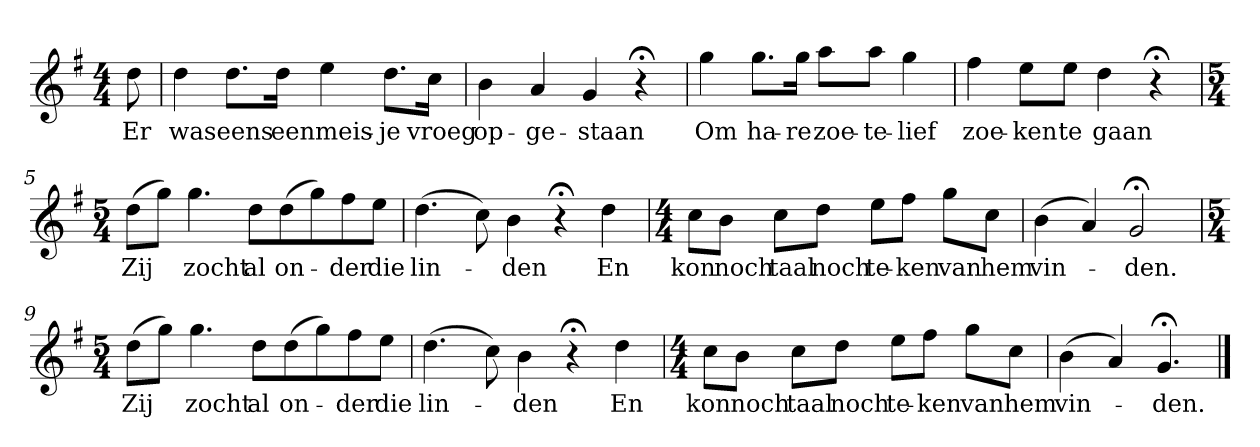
**kern	**text
*part1	*part1
*staff1	*staff1
*k[f#]	*
*G:	*
*M4/4	*
*MM120	*
=	=
8dd	Er
=1	=1
4dd	was
8.ddL	eens
16ddJk	een
4ee	meis-
8.ddL	-je
16ccJk	vroeg
=2	=2
4b	op-
4a	-ge-
4g	-staan
4r;<	.
=3	=3
4gg	Om
8.ggL	ha-
16ggJk	-re
8aaL	zoe-
8aaJ	-te-
4gg	-lief
=4	=4
4ff#	zoe-
8eeL	-ken
8eeJ	te
4dd	gaan
4r;<	.
=5	=5
*M5/4	*
(8ddL	Zij
8ggJ)	.
4.gg	zocht
8ddL	al
(8dd	on-
8gg)	.
8ff#	-der
8eeJ	die
=6	=6
(4.dd	lin-
8cc)	.
4b	-den
4r;<	.
4dd	En
=7	=7
*M4/4	*
8ccL	kon
8bJ	noch
8ccL	taal
8ddJ	noch
8eeL	te-
8ff#J	-ken
8ggL	van
8ccJ	hem
=8	=8
(4b	vin-
4a)	.
2g;<	-den.
=9	=9
*M5/4	*
(8ddL	Zij
8ggJ)	.
4.gg	zocht
8ddL	al
(8dd	on-
8gg)	.
8ff#	-der
8eeJ	die
=10	=10
(4.dd	lin-
8cc)	.
4b	-den
4r;<	.
4dd	En
=11	=11
*M4/4	*
8ccL	kon
8bJ	noch
8ccL	taal
8ddJ	noch
8eeL	te-
8ff#J	-ken
8ggL	van
8ccJ	hem
=12	=12
(4b	vin-
4a)	.
4.g;<	-den.
==	==
*-	*-
